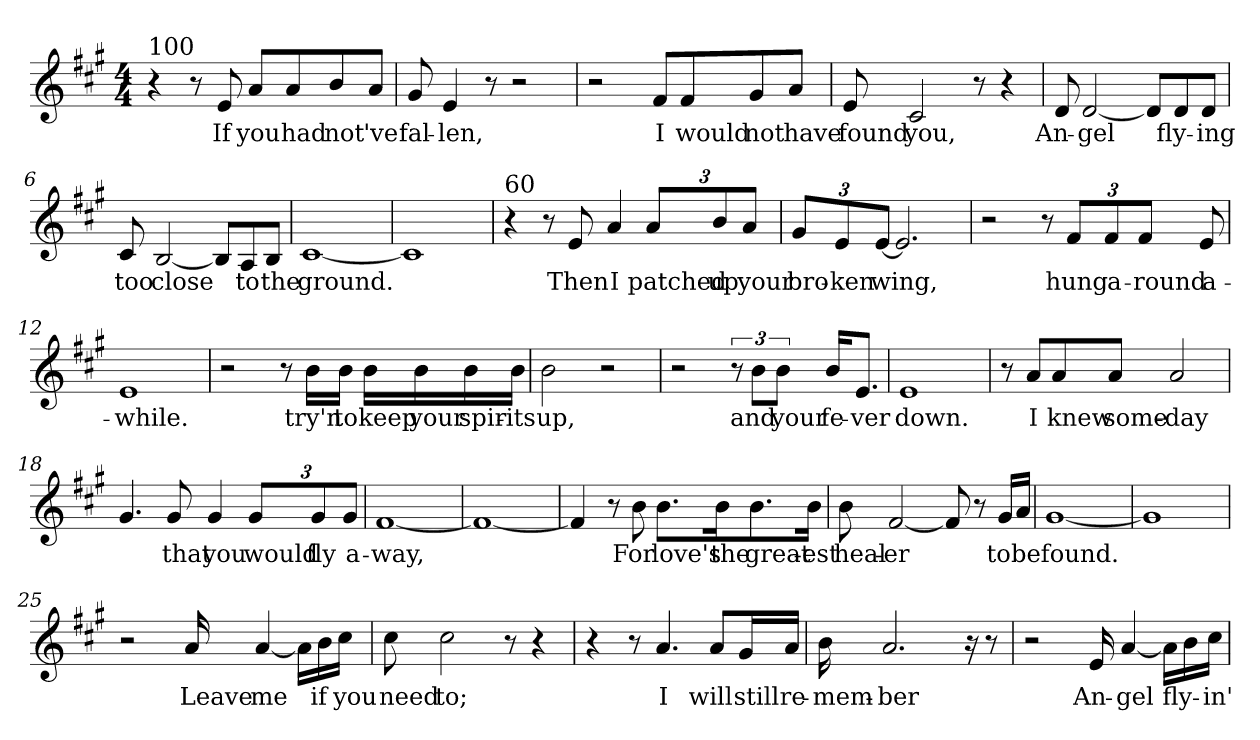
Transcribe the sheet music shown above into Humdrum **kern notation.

**kern	**text
*part1	*part1
*staff1	*staff1
*clefG2	*
*k[f#c#g#]	*
*A:	*
*M4/4	*
=1	=1
!LO:TX:a:t=100	!
4r	.
8r	.
8e/	If
8a/L	you
8a/	had
8b/	not
8a/J	've
=2	=2
8g#/	fal-
4e/	-len,
8r	.
2r	.
=3	=3
2r	.
8f#/L	I
8f#/	would
8g#/	not
8a/J	have
=4	=4
8e/	found
2c#/	you,
8r	.
4r	.
!!LO:LB:g=z
=5	=5
8d/	An-
[2d/	-gel
8d/L]	.
8d/	fly-
8d/J	-ing
=6	=6
8c#/	too
[2B/	close
8B/L]	.
8A/	to
8B/J	the
=7	=7
[1c#	ground.
=8	=8
1c#]	.
!!LO:LB:g=z
=9	=9
!LO:TX:a:t=60	!
4r	.
8r	.
8e/	Then
4a/	I
*Xbrackettup	*
12a/L	patched
12b/	up
12a/J	your
=10	=10
12g#/L	bro-
12e/	-ken
[12e/J	wing,
2.e/]	.
=11	=11
2r	.
8r	.
12f#/L	hung
12f#/	a-
12f#/J	-round
8e/	a-
=12	=12
1e	-while.
!!LO:LB:g=z
=13	=13
2r	.
8r	.
16b\LL	try'n
16b\JJ	to
16b\LL	keep
16b\	your
16b\	spir-
16b\JJ	-its
=14	=14
2b\	up,
2r	.
=15	=15
2r	.
*brackettup	*
12r	.
12b\L	and
12b\J	your
16b/KL	fe-
8.e/J	-ver
=16	=16
1e	down.
!!LO:LB:g=z
=17	=17
8r	.
8a/L	I
8a/	knew
8a/J	some-
2a/	-day
=18	=18
4.g#/	.
8g#/	that
4g#/	you
*Xbrackettup	*
12g#/L	would
12g#/	fly
12g#/J	a-
=19	=19
[1f#	-way,
=20	=20
1f#_	.
!!LO:LB:g=z
=21	=21
4f#/]	.
8r	.
8b\	For
8.b\L	love's
16b\K	the
8.b\	great-
16b\Jk	-est
=22	=22
8b\	heal-
[2f#/	-er
8f#/]	.
8r	.
16g#/LL	to
16a/JJ	be
=23	=23
[1g#	found.
=24	=24
1g#]	.
!!LO:LB:g=z
=25	=25
2r	.
16a/	Leave
[4a/	me
16a\LL]	.
16b\	if
16cc#\JJ	you
=26	=26
8cc#\	need
2cc#\	to;
8r	.
4r	.
=27	=27
4r	.
8r	.
4.a/	I
8a/L	will
16g#/L	still
16a/JJ	re-
=28	=28
16b\	-mem-
2.a/	ber
16r	.
8r	.
!!LO:LB:g=z
=29	=29
2r	.
16e/	An-
[4a/	-gel
16a\LL]	.
16b\	fly-
16cc#\JJ	-in'
=	=
*-	*-
